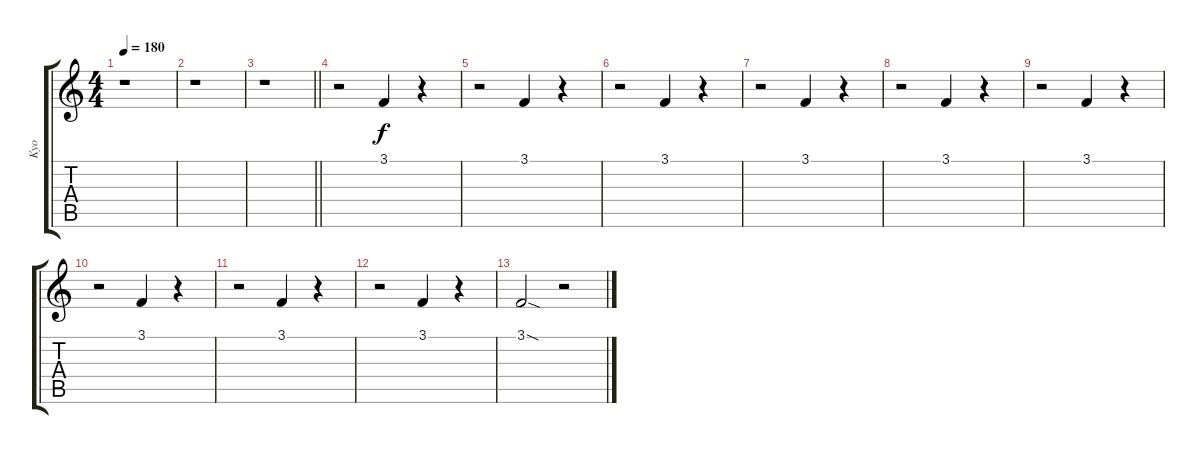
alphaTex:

\track ("Kyo" "Kyo") {instrument clarinet}
\staff {score tabs}
\tuning (D4 A3 F3 C3 G2 D2) {hide}
\ts (4 4)
\tempo 180
\clef g2
\ks c
r.1{dy f} |
r.1 |
\barLineRight lightlight
r.1 |
r.2 3.1.4 r.4 |
r.2 3.1.4 r.4 |
r.2 3.1.4 r.4 |
r.2 3.1.4 r.4 |
r.2 3.1.4 r.4 |
r.2 3.1.4 r.4 |
r.2 3.1.4 r.4 |
r.2 3.1.4 r.4 |
r.2 3.1.4 r.4 |
3.1{sod}.2 r.2
